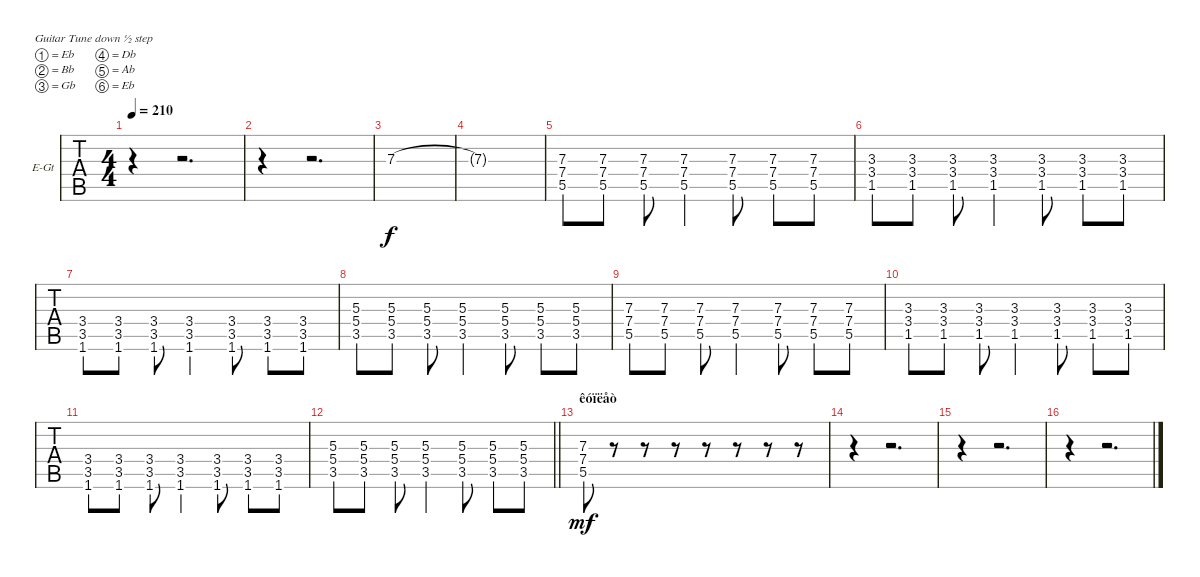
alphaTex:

\bracketExtendMode groupsimilarinstruments
\firstSystemTrackNameOrientation horizontal
\otherSystemsTrackNameOrientation horizontal
\track ("Electric Guitar1" "E-Gt") {instrument distortionguitar}
\staff {tabs}
\tuning (Eb4 Bb3 Gb3 Db3 Ab2 Eb2)
\ts (4 4)
\beaming (8 2 2 2 2)
\tempo 210
\clef g2
\ks c
r.4{dy f instrument distortionguitar} r.2{d} |
r.4 r.2{d} |
7.3.1 |
7.3{t}.1 |
(7.3 7.4 5.5).8 (7.3 7.4 5.5).8 (7.3 7.4 5.5).8 (7.3 7.4 5.5).4 (7.3 7.4 5.5).8 (7.3 7.4 5.5).8 (7.3 7.4 5.5).8 |
(3.3 3.4 1.5).8 (3.3 3.4 1.5).8 (3.3 3.4 1.5).8 (3.3 3.4 1.5).4 (3.3 3.4 1.5).8 (3.3 3.4 1.5).8 (3.3 3.4 1.5).8 |
(3.4 3.5 1.6).8 (3.4 3.5 1.6).8 (3.4 3.5 1.6).8 (3.4 3.5 1.6).4 (3.4 3.5 1.6).8 (3.4 3.5 1.6).8 (3.4 3.5 1.6).8 |
(5.3 5.4 3.5).8 (5.3 5.4 3.5).8 (5.3 5.4 3.5).8 (5.3 5.4 3.5).4 (5.3 5.4 3.5).8 (5.3 5.4 3.5).8 (5.3 5.4 3.5).8 |
(7.3 7.4 5.5).8 (7.3 7.4 5.5).8 (7.3 7.4 5.5).8 (7.3 7.4 5.5).4 (7.3 7.4 5.5).8 (7.3 7.4 5.5).8 (7.3 7.4 5.5).8 |
(3.3 3.4 1.5).8 (3.3 3.4 1.5).8 (3.3 3.4 1.5).8 (3.3 3.4 1.5).4 (3.3 3.4 1.5).8 (3.3 3.4 1.5).8 (3.3 3.4 1.5).8 |
(3.4 3.5 1.6).8 (3.4 3.5 1.6).8 (3.4 3.5 1.6).8 (3.4 3.5 1.6).4 (3.4 3.5 1.6).8 (3.4 3.5 1.6).8 (3.4 3.5 1.6).8 |
\barLineRight lightlight
(5.3 5.4 3.5).8 (5.3 5.4 3.5).8 (5.3 5.4 3.5).8 (5.3 5.4 3.5).4 (5.3 5.4 3.5).8 (5.3 5.4 3.5).8 (5.3 5.4 3.5).8 |
\section ("" "êóïëåò")
(7.3 7.4 5.5).8{dy mf} r.8 r.8 r.8 r.8 r.8 r.8 r.8 |
r.4 r.2{d} |
r.4 r.2{d} |
r.4 r.2{d}
